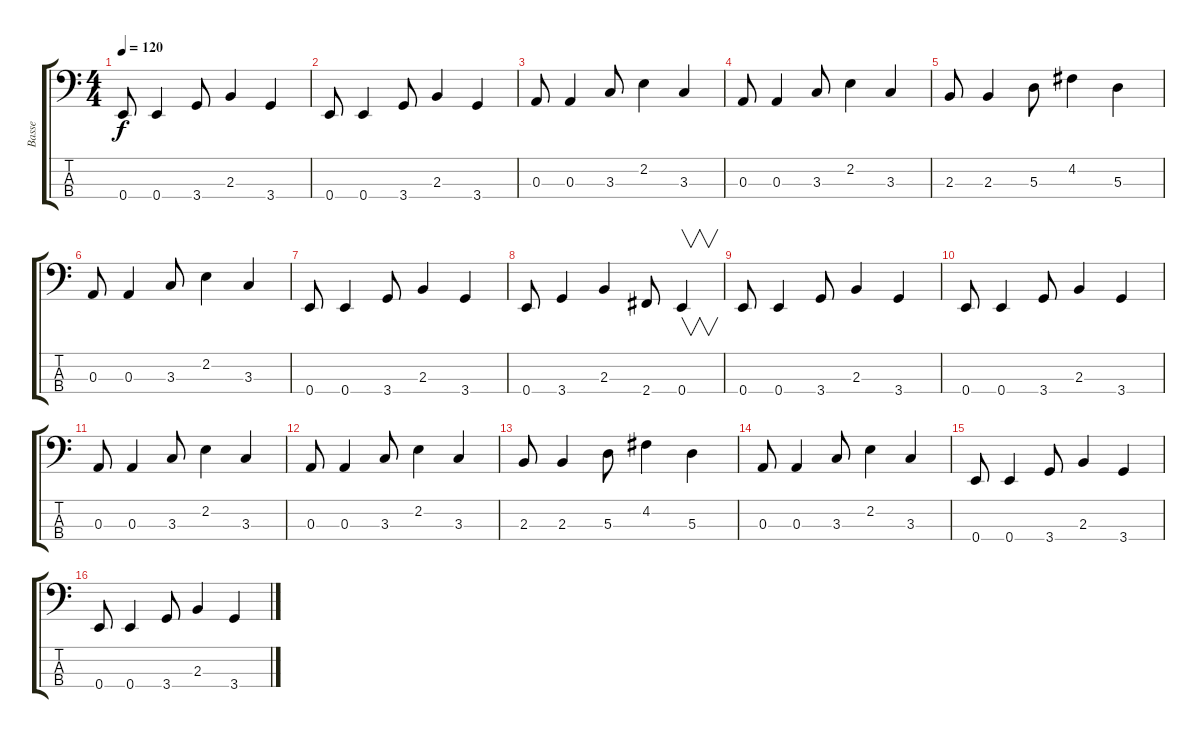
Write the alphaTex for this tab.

\track ("Basse" "Basse") {instrument fretlessbass}
\staff {score tabs}
\tuning (G2 D2 A1 E1) {hide}
\ts (4 4)
\tempo 120
\clef f4
\ks c
0.4.8{dy f} 0.4.4 3.4.8 2.3.4 3.4.4 |
0.4.8 0.4.4 3.4.8 2.3.4 3.4.4 |
0.3.8 0.3.4 3.3.8 2.2.4 3.3.4 |
0.3.8 0.3.4 3.3.8 2.2.4 3.3.4 |
2.3.8 2.3.4 5.3.8 4.2.4 5.3.4 |
0.3.8 0.3.4 3.3.8 2.2.4 3.3.4 |
0.4.8 0.4.4 3.4.8 2.3.4 3.4.4 |
0.4.8 3.4.4 2.3.4 2.4.8 0.4.4{v} |
0.4.8{volume 16 instrument fretlessbass} 0.4.4 3.4.8 2.3.4 3.4.4 |
0.4.8 0.4.4 3.4.8 2.3.4 3.4.4 |
0.3.8 0.3.4 3.3.8 2.2.4 3.3.4 |
0.3.8 0.3.4 3.3.8 2.2.4 3.3.4 |
2.3.8 2.3.4 5.3.8 4.2.4 5.3.4 |
0.3.8 0.3.4 3.3.8 2.2.4 3.3.4 |
0.4.8 0.4.4 3.4.8 2.3.4 3.4.4 |
0.4.8 0.4.4 3.4.8 2.3.4 3.4.4
